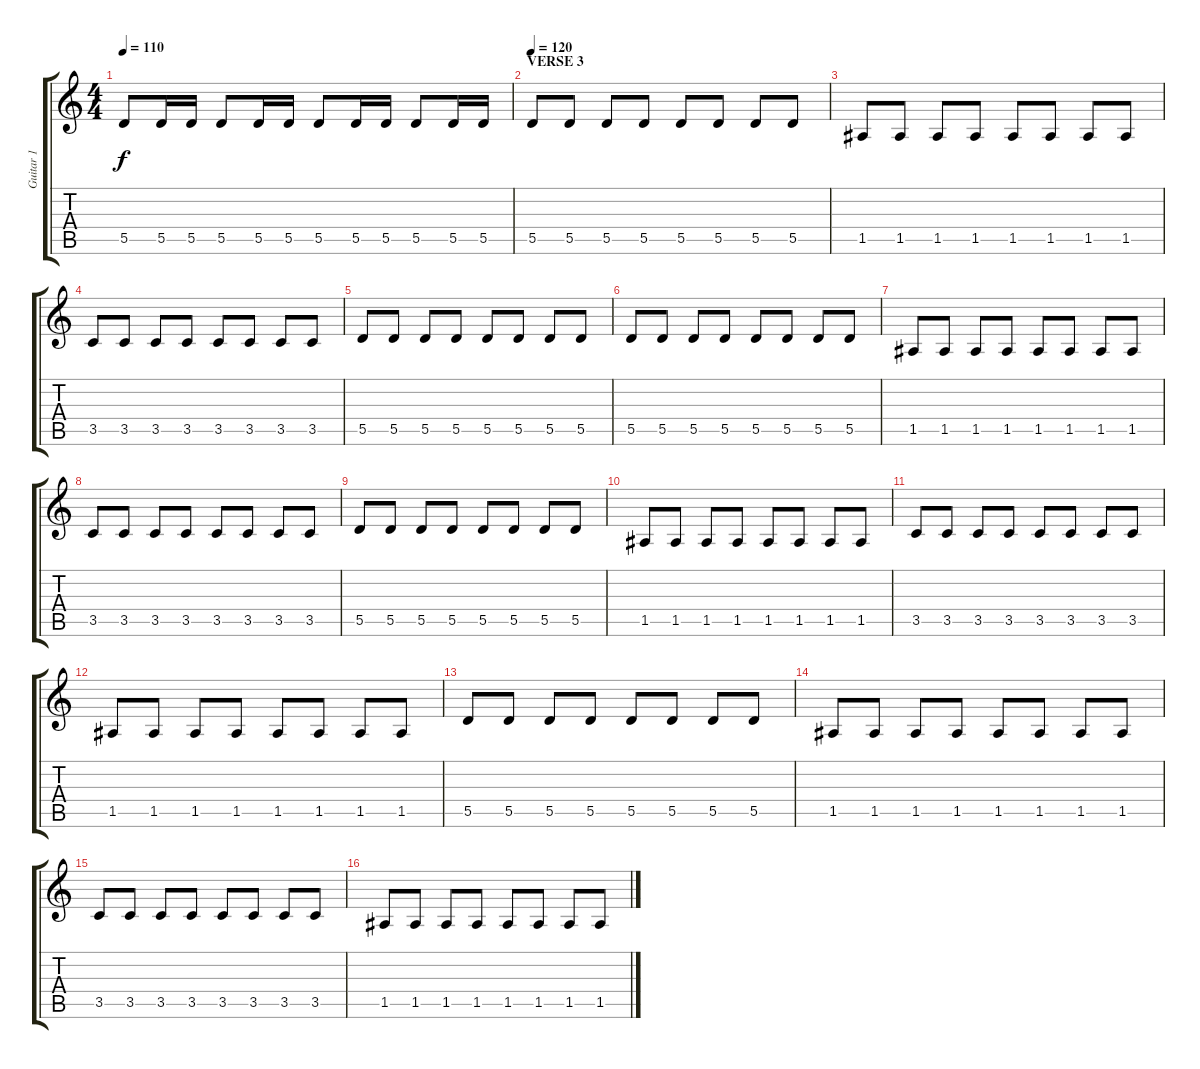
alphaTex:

\track ("Guitar 1" "Guitar 1") {instrument overdrivenguitar}
\staff {score tabs}
\tuning (E4 B3 G3 D3 A2 E2) {hide}
\ts (4 4)
\tempo 110
\clef g2
\ks c
5.5.8{dy f} 5.5.16 5.5.16 5.5.8 5.5.16 5.5.16 5.5.8 5.5.16 5.5.16 5.5.8 5.5.16 5.5.16 |
\section ("" "VERSE 3")
\tempo 120
5.5.8{instrument distortionguitar} 5.5.8 5.5.8 5.5.8 5.5.8 5.5.8 5.5.8 5.5.8 |
1.5.8 1.5.8 1.5.8 1.5.8 1.5.8 1.5.8 1.5.8 1.5.8 |
3.5.8 3.5.8 3.5.8 3.5.8 3.5.8 3.5.8 3.5.8 3.5.8 |
5.5.8 5.5.8 5.5.8 5.5.8 5.5.8 5.5.8 5.5.8 5.5.8 |
5.5.8 5.5.8 5.5.8 5.5.8 5.5.8 5.5.8 5.5.8 5.5.8 |
1.5.8 1.5.8 1.5.8 1.5.8 1.5.8 1.5.8 1.5.8 1.5.8 |
3.5.8 3.5.8 3.5.8 3.5.8 3.5.8 3.5.8 3.5.8 3.5.8 |
5.5.8 5.5.8 5.5.8 5.5.8 5.5.8 5.5.8 5.5.8 5.5.8 |
1.5.8 1.5.8 1.5.8 1.5.8 1.5.8 1.5.8 1.5.8 1.5.8 |
3.5.8 3.5.8 3.5.8 3.5.8 3.5.8 3.5.8 3.5.8 3.5.8 |
1.5.8 1.5.8 1.5.8 1.5.8 1.5.8 1.5.8 1.5.8 1.5.8 |
5.5.8 5.5.8 5.5.8 5.5.8 5.5.8 5.5.8 5.5.8 5.5.8 |
1.5.8 1.5.8 1.5.8 1.5.8 1.5.8 1.5.8 1.5.8 1.5.8 |
3.5.8 3.5.8 3.5.8 3.5.8 3.5.8 3.5.8 3.5.8 3.5.8 |
1.5.8 1.5.8 1.5.8 1.5.8 1.5.8 1.5.8 1.5.8 1.5.8
